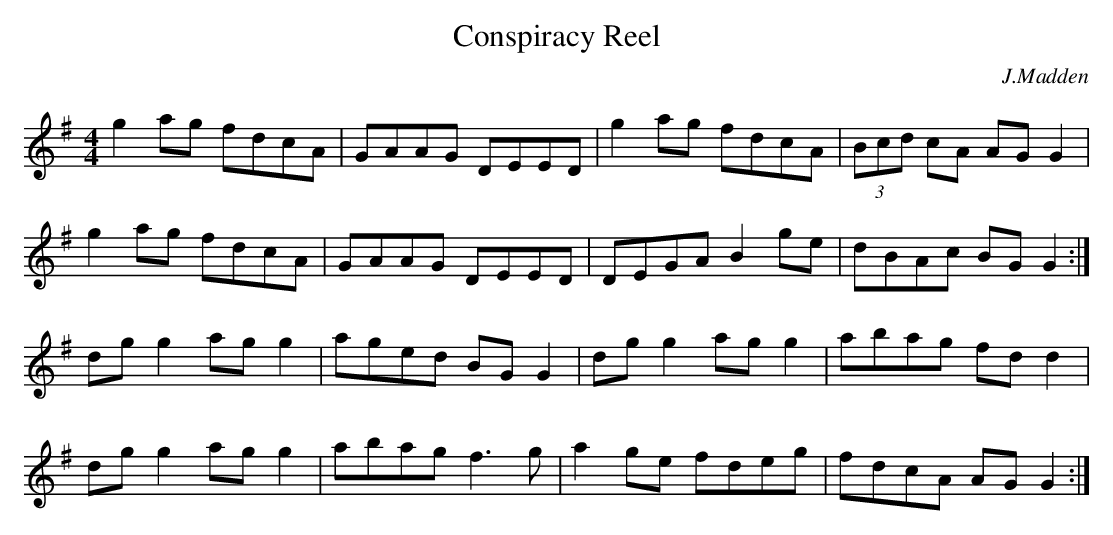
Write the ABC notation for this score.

X:1
T: Conspiracy Reel
C: J.Madden
M: 4/4
L: 1/8
K: G
g2 ag fdcA | GAAG DEED | g2 ag fdcA |\
(3Bcd cA AG G2 |
g2 ag fdcA | GAAG DEED | DEGA B2 ge |\
dBAc BG G2 :|
dg g2 ag g2 | aged BG G2 | dg g2 ag g2 |\
abag fd d2 |
dg g2 ag g2 | abag f3 g | a2 ge fdeg |\
fdcA AG G2 :|
